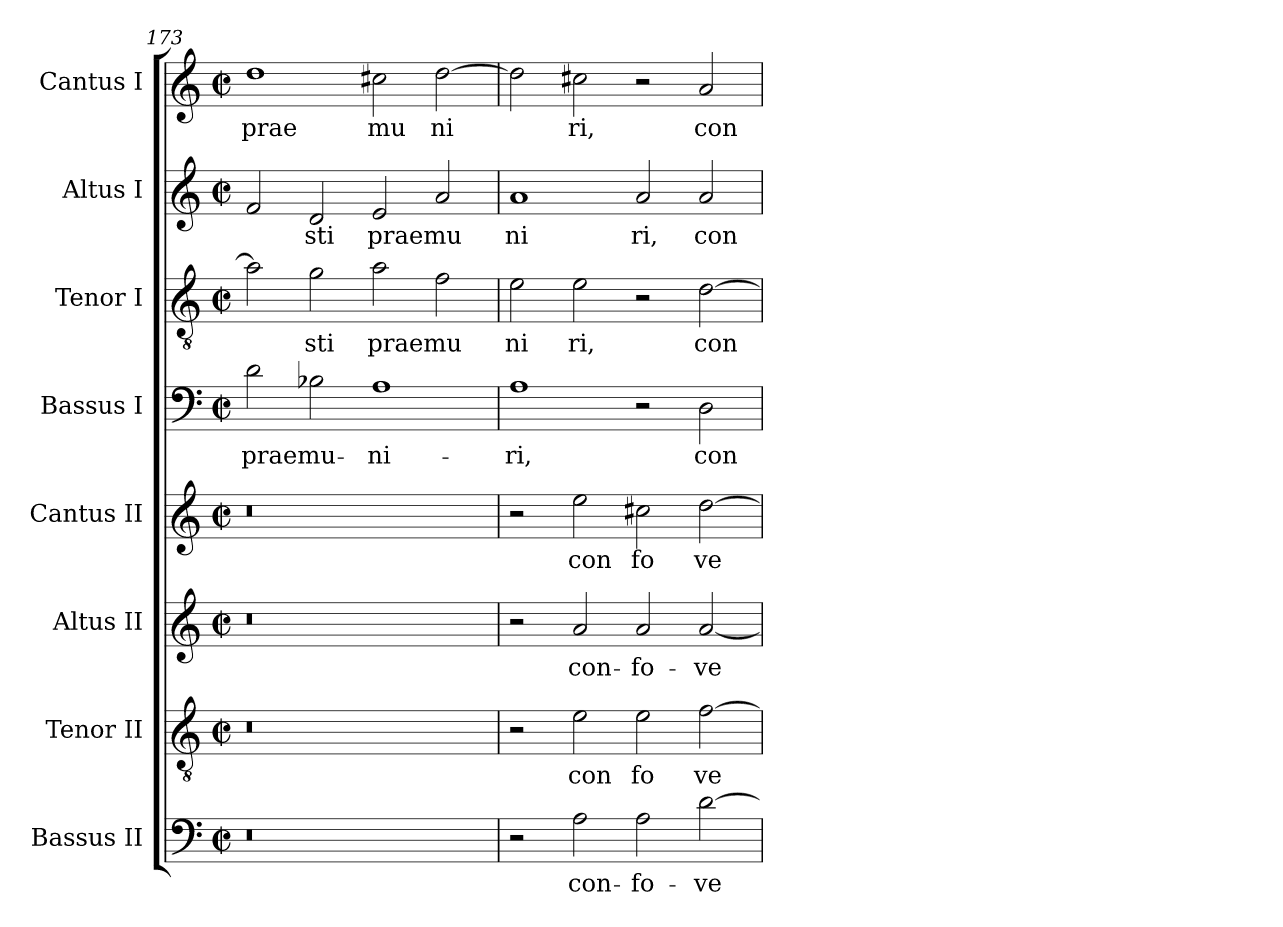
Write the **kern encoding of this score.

**kern	**text	**kern	**text	**kern	**text	**kern	**text	**kern	**text	**kern	**text	**kern	**text	**kern	**text
*part8	*part8	*part7	*part7	*part6	*part6	*part5	*part5	*part4	*part4	*part3	*part3	*part2	*part2	*part1	*part1
*staff8	*staff8	*staff7	*staff7	*staff6	*staff6	*staff5	*staff5	*staff4	*staff4	*staff3	*staff3	*staff2	*staff2	*staff1	*staff1
*I"Bassus II	*	*I"Tenor II	*	*I"Altus II	*	*I"Cantus II	*	*I"Bassus I	*	*I"Tenor I	*	*I"Altus I	*	*I"Cantus I	*
!!LO:LB:g=z
*clefF4	*	*clefGv2	*	*clefG2	*	*clefG2	*	*clefF4	*	*clefGv2	*	*clefG2	*	*clefG2	*
*k[]	*	*	*	*	*	*	*	*	*	*	*	*	*	*	*
*C:	*	*	*	*	*	*	*	*	*	*	*	*	*	*	*
*M2/2	*	*M2/2	*	*M2/2	*	*M2/2	*	*M2/2	*	*M2/2	*	*M2/2	*	*M2/2	*
*met(c|)	*	*met(c|)	*	*met(c|)	*	*met(c|)	*	*met(c|)	*	*met(c|)	*	*met(c|)	*	*met(c|)	*
=173	=173	=173	=173	=173	=173	=173	=173	=173	=173	=173	=173	=173	=173	=173	=173
!	!	!	!	!	!	!	!	!	!LO:LY:b:cj	!	!	!	!	!	!LO:LY:b:cj
0r	.	0r	.	0r	.	0r	.	2d\	praemu-	2a\]	.	2f/	.	1dd	prae
!	!	!	!	!	!	!	!	!	!	!	!LO:LY:b:cj	!	!LO:LY:b:cj	!	!
.	.	.	.	.	.	.	.	2B-\	.	2g\	sti	2d/	sti	.	.
!	!	!	!	!	!	!	!	!	!LO:LY:b:cj	!	!LO:LY:b:cj	!	!LO:LY:b:cj	!	!LO:LY:b:cj
.	.	.	.	.	.	.	.	1A	-ni-	2a\	praemu	2e/	praemu	2cc#X\	mu
!	!	!	!	!	!	!	!	!	!	!	!	!	!	!	!LO:LY:b:cj
.	.	.	.	.	.	.	.	.	.	2f\	.	2a/	.	[>2dd\	ni
=174	=174	=174	=174	=174	=174	=174	=174	=174	=174	=174	=174	=174	=174	=174	=174
!	!	!	!	!	!	!	!	!	!LO:LY:b:cj	!	!LO:LY:b:cj	!	!LO:LY:b:cj	!	!
2r	.	2r	.	2r	.	2r	.	1A	-ri,	2e\	ni	1a	ni	2dd\]	.
!	!LO:LY:b:cj	!	!LO:LY:b:cj	!	!LO:LY:b:cj	!	!LO:LY:b:cj	!	!	!	!LO:LY:b:cj	!	!	!	!LO:LY:b:cj
2A\	con-	2e\	con	2a/	con-	2ee\	con	.	.	2e\	ri,	.	.	2cc#X\	ri,
!	!LO:LY:b:cj	!	!LO:LY:b:cj	!	!LO:LY:b:cj	!	!LO:LY:b:cj	!	!	!	!	!	!LO:LY:b:cj	!	!
2A\	-fo-	2e\	fo	2a/	-fo-	2cc#X\	fo	2r	.	2r	.	2a/	ri,	2r	.
!	!LO:LY:b:cj	!	!LO:LY:b:cj	!	!LO:LY:b:cj	!	!LO:LY:b:cj	!	!LO:LY:b:cj	!	!LO:LY:b	!	!LO:LY:b:cj	!	!LO:LY:b:cj
[>2d\	-ve-	[>2f\	ve	[<2a/	-ve-	[>2dd\	ve	2D\	con-	[>2d\	con	2a/	con	2a/	con
=	=	=	=	=	=	=	=	=	=	=	=	=	=	=	=
*-	*-	*-	*-	*-	*-	*-	*-	*-	*-	*-	*-	*-	*-	*-	*-
